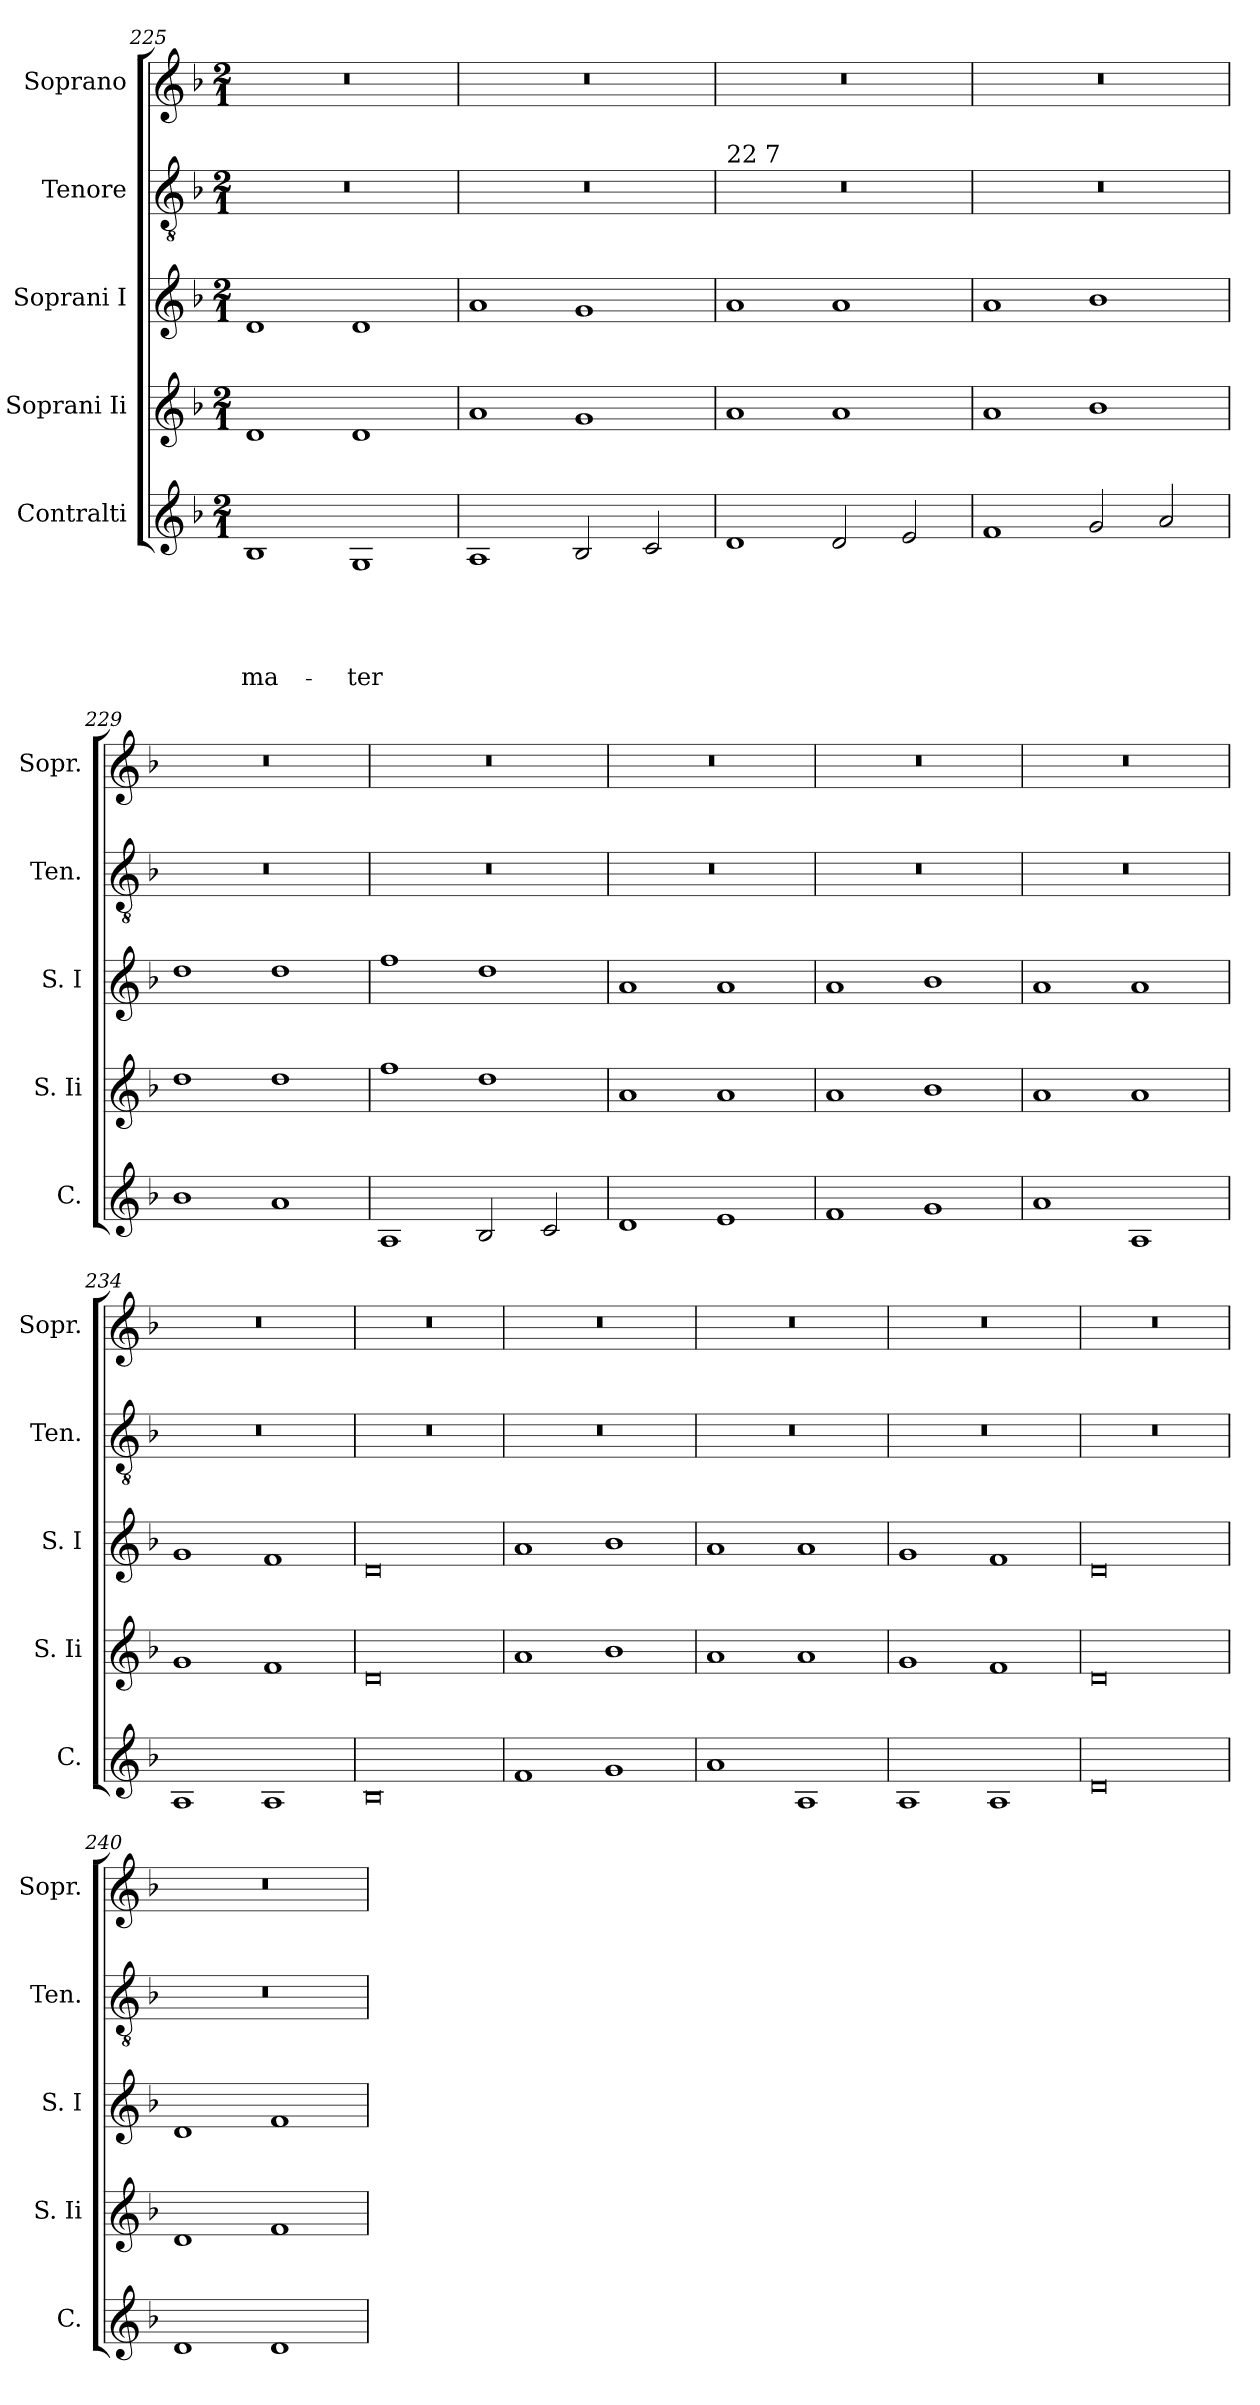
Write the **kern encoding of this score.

**kern	**text	**text	**text	**text	**text	**kern	**kern	**kern	**kern
*part5	*part5	*part5	*part5	*part5	*part5	*part4	*part3	*part2	*part1
*staff5	*staff5	*staff5	*staff5	*staff5	*staff5	*staff4	*staff3	*staff2	*staff1
*I"Contralti	*	*	*	*	*	*I"Soprani Ii	*I"Soprani I	*I"Tenore	*I"Soprano
*I'C.	*	*	*	*	*	*I'S. Ii	*I'S. I	*I'Ten.	*I'Sopr.
*clefG2	*	*	*	*	*	*clefG2	*clefG2	*clefGv2	*clefG2
*k[b-]	*	*	*	*	*	*k[b-]	*k[b-]	*k[b-]	*k[b-]
*F:	*	*	*	*	*	*F:	*F:	*F:	*F:
*M2/1	*	*	*	*	*	*M2/1	*M2/1	*M2/1	*M2/1
=225	=225	=225	=225	=225	=225	=225	=225	=225	=225
!	!	!	!	!	!LO:LY:b	!	!	!LO:N:vis=1	!LO:N:vis=1
1B-	.	.	.	.	ma-	1d	1d	0r	0r
!	!	!	!	!	!LO:LY:b	!	!	!	!
1G	.	.	.	.	-ter	1d	1d	.	.
=226	=226	=226	=226	=226	=226	=226	=226	=226	=226
!	!	!	!	!	!	!	!	!LO:N:vis=1	!LO:N:vis=1
1A	.	.	.	.	.	1a	1a	0r	0r
2B-/	.	.	.	.	.	1g	1g	.	.
2c/	.	.	.	.	.	.	.	.	.
!!LO:PB:g=z
=227	=227	=227	=227	=227	=227	=227	=227	=227	=227
!	!	!	!	!	!	!	!	!LO:TX:a:t=22 7	!
!	!	!	!	!	!	!	!	!LO:N:vis=1	!LO:N:vis=1
1d	.	.	.	.	.	1a	1a	0r	0r
2d/	.	.	.	.	.	1a	1a	.	.
2e/	.	.	.	.	.	.	.	.	.
=228	=228	=228	=228	=228	=228	=228	=228	=228	=228
!	!	!	!	!	!	!	!	!LO:N:vis=1	!LO:N:vis=1
1f	.	.	.	.	.	1a	1a	0r	0r
2g/	.	.	.	.	.	1b-	1b-	.	.
2a/	.	.	.	.	.	.	.	.	.
=229	=229	=229	=229	=229	=229	=229	=229	=229	=229
!	!	!	!	!	!	!	!	!LO:N:vis=1	!LO:N:vis=1
1b-	.	.	.	.	.	1dd	1dd	0r	0r
1a	.	.	.	.	.	1dd	1dd	.	.
=230	=230	=230	=230	=230	=230	=230	=230	=230	=230
!	!	!	!	!	!	!	!	!LO:N:vis=1	!LO:N:vis=1
1A	.	.	.	.	.	1ff	1ff	0r	0r
2B-/	.	.	.	.	.	1dd	1dd	.	.
2c/	.	.	.	.	.	.	.	.	.
=231	=231	=231	=231	=231	=231	=231	=231	=231	=231
!	!	!	!	!	!	!	!	!LO:N:vis=1	!LO:N:vis=1
1d	.	.	.	.	.	1a	1a	0r	0r
1e	.	.	.	.	.	1a	1a	.	.
=232	=232	=232	=232	=232	=232	=232	=232	=232	=232
!	!	!	!	!	!	!	!	!LO:N:vis=1	!LO:N:vis=1
1f	.	.	.	.	.	1a	1a	0r	0r
1g	.	.	.	.	.	1b-	1b-	.	.
=233	=233	=233	=233	=233	=233	=233	=233	=233	=233
!	!	!	!	!	!	!	!	!LO:N:vis=1	!LO:N:vis=1
1a	.	.	.	.	.	1a	1a	0r	0r
1A	.	.	.	.	.	1a	1a	.	.
!!LO:LB:g=z
=234	=234	=234	=234	=234	=234	=234	=234	=234	=234
!	!	!	!	!	!	!	!	!LO:N:vis=1	!LO:N:vis=1
1A	.	.	.	.	.	1g	1g	0r	0r
1A	.	.	.	.	.	1f	1f	.	.
=235	=235	=235	=235	=235	=235	=235	=235	=235	=235
!	!	!	!	!	!	!	!	!LO:N:vis=1	!LO:N:vis=1
0B-	.	.	.	.	.	0d	0d	0r	0r
=236	=236	=236	=236	=236	=236	=236	=236	=236	=236
!	!	!	!	!	!	!	!	!LO:N:vis=1	!LO:N:vis=1
1f	.	.	.	.	.	1a	1a	0r	0r
1g	.	.	.	.	.	1b-	1b-	.	.
=237	=237	=237	=237	=237	=237	=237	=237	=237	=237
!	!	!	!	!	!	!	!	!LO:N:vis=1	!LO:N:vis=1
1a	.	.	.	.	.	1a	1a	0r	0r
1A	.	.	.	.	.	1a	1a	.	.
=238	=238	=238	=238	=238	=238	=238	=238	=238	=238
!	!	!	!	!	!	!	!	!LO:N:vis=1	!LO:N:vis=1
1A	.	.	.	.	.	1g	1g	0r	0r
1A	.	.	.	.	.	1f	1f	.	.
=239	=239	=239	=239	=239	=239	=239	=239	=239	=239
!	!	!	!	!	!	!	!	!LO:N:vis=1	!LO:N:vis=1
0d	.	.	.	.	.	0d	0d	0r	0r
=240	=240	=240	=240	=240	=240	=240	=240	=240	=240
!	!	!	!	!	!	!	!	!LO:N:vis=1	!LO:N:vis=1
1d	.	.	.	.	.	1d	1d	0r	0r
1d	.	.	.	.	.	1f	1f	.	.
=	=	=	=	=	=	=	=	=	=
*-	*-	*-	*-	*-	*-	*-	*-	*-	*-
